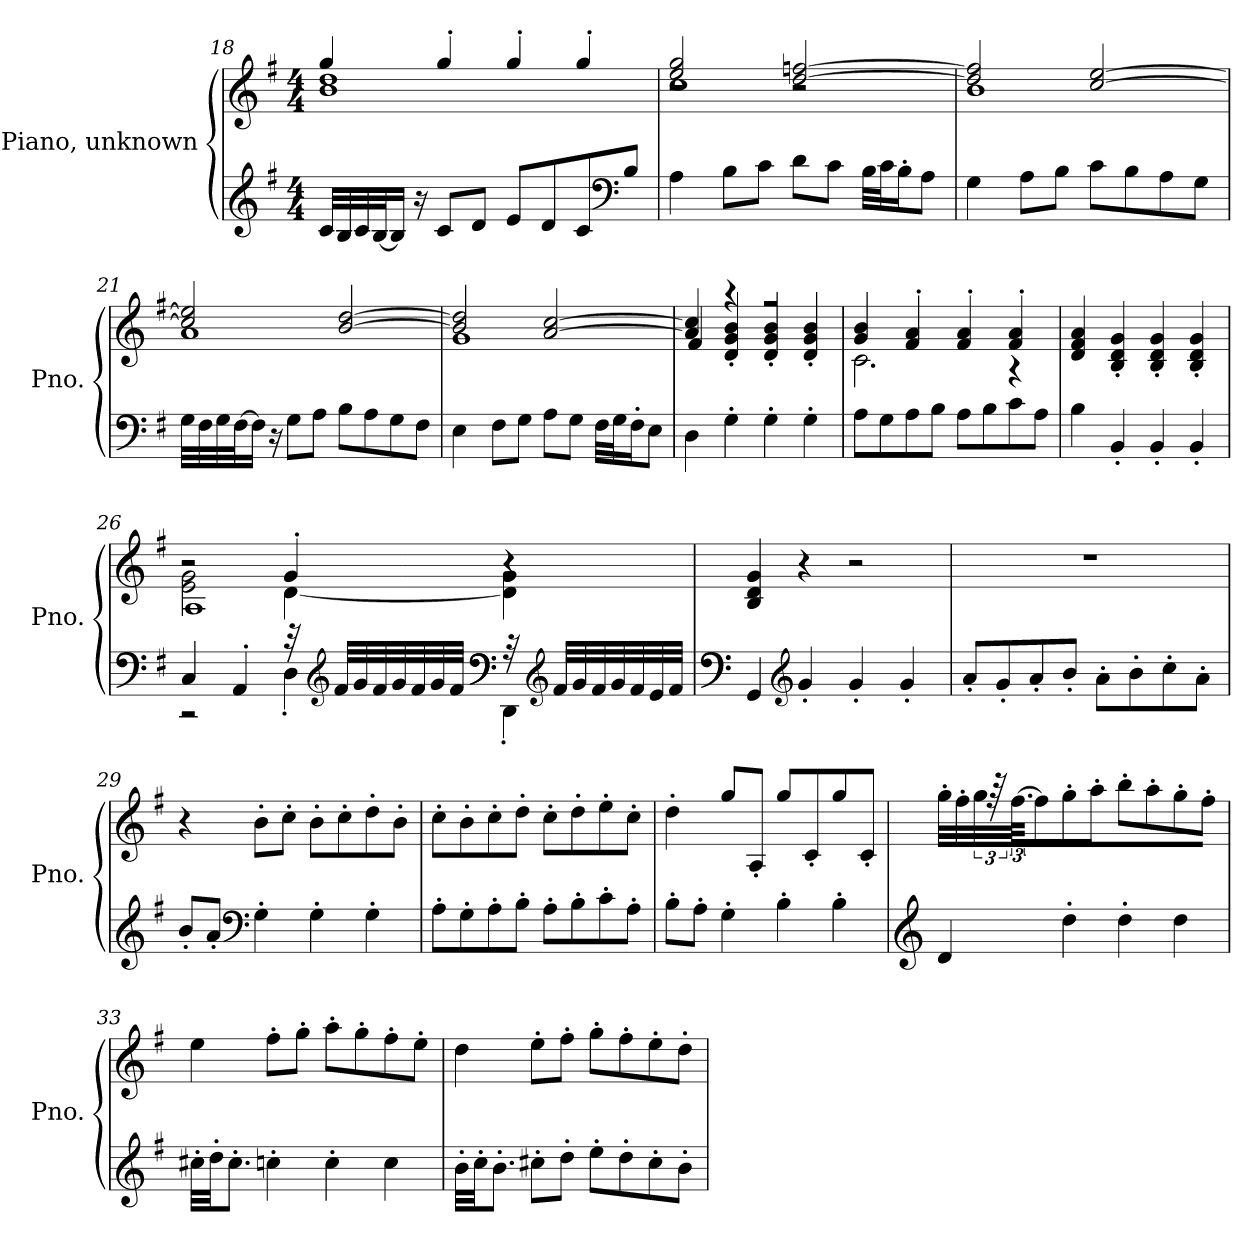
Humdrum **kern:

**kern	**kern
*part1	*part1
*staff2	*staff1
*I"Piano, unknown	*
*I'Pno.	*
*clefG2	*clefG2
*k[f#]	*k[f#]
*M4/4	*M4/4
=18	=18
*	*^
32c/LLL	4gg/	1b 1dd
32B/	.	.
32c/	.	.
[32B/J	.	.
16B/JJ]	.	.
16r	.	.
8c/L	4gg'/	.
8d/J	.	.
8e/L	4gg'/	.
8d/	.	.
8c/	4gg'/	.
*clefF4	*	*
8B/J	.	.
!!LO:LB:g=z
=19	=19	=19
*	*	*^
4A\	2r	1cc	2ee/ 2gg/
8B\L	.	.	.
8c\J	.	.	.
8d\L	[2dd/ [2ffn/	.	2r
8c\J	.	.	.
32B\LLL	.	.	.
32c\J	.	.	.
16B'\J	.	.	.
8A\J	.	.	.
*	*	*v	*v
=20	=20	=20
4G\	2dd/] 2ff/]	1b
8A\L	.	.
8B\J	.	.
8c\L	[2cc/ [2ee/	.
8B\	.	.
8A\	.	.
8G\J	.	.
=21	=21	=21
32G\LLL	2cc/] 2ee/]	1a
32F#\	.	.
32G\	.	.
[32F#\J	.	.
16F#\JJ]	.	.
16r	.	.
8G\L	.	.
8A\J	.	.
8B\L	[2b/ [2dd/	.
8A\	.	.
8G\	.	.
8F#\J	.	.
=22	=22	=22
4E\	2b/] 2dd/]	1g
8F#\L	.	.
8G\J	.	.
8A\L	[2a/ [2cc/	.
8G\J	.	.
32F#\LLL	.	.
32G\J	.	.
16F#'\J	.	.
8E\J	.	.
=23	=23	=23
4D\	4a/] 4cc/]	4f#/
4G'\	4r	4d/' 4g/' 4b/'
4G'\	2r	4d/' 4g/' 4b/'
4G'\	.	4d/' 4g/' 4b/'
!!LO:PB:g=z	!!
=24	=24	=24
8A\L	4g/ 4b/	2.c\
8G\	.	.
8A\	4f#/' 4a/'	.
8B\J	.	.
8A\L	4f#/' 4a/'	.
8B\	.	.
8c\	4f#/' 4a/'	4r
8A\J	.	.
*	*v	*v
=25	=25
4B\	4d/ 4f#/ 4a/
4BB'/	4B/' 4d/' 4g/'
4BB'/	4B/' 4d/' 4g/'
4BB'/	4B/' 4d/' 4g/'
=26	=26
*^	*^
*	*	*	*^
4C/	2r	2r	2e\ 2g\	1A
4AA'/	.	.	.	.
32r	4D'\	4g'/	[4d\	.
*clefG2	*	*	*	*
32f#/LLL	.	.	.	.
32g/	.	.	.	.
32f#/	.	.	.	.
32g/	.	.	.	.
32f#/	.	.	.	.
32g/	.	.	.	.
32f#/JJJ	.	.	.	.
*clefF4	*	*	*	*
32r	4DD'\	4r	4d\] 4g\	.
*clefG2	*	*	*	*
32f#/LLL	.	.	.	.
32g/	.	.	.	.
32f#/	.	.	.	.
32g/	.	.	.	.
32f#/	.	.	.	.
32e/	.	.	.	.
32f#/JJJ	.	.	.	.
*v	*v	*	*	*
*	*v	*v	*v
=27	=27
*clefF4	*
4GG/	4B/ 4d/ 4g/
*clefG2	*
4g'/	4r
4g'/	2r
4g'/	.
!!LO:LB:g=z
=28	=28
8a'/L	1r
8g'/	.
8a'/	.
8b'/J	.
8a'\L	.
8b'\	.
8cc'\	.
8a'\J	.
=29	=29
8b'/L	4r
8a'/J	.
*clefF4	*
4G'\	8b'\L
.	8cc'\J
4G'\	8b'\L
.	8cc'\
4G'\	8dd'\
.	8b'\J
=30	=30
8A'\L	8cc'\L
8G'\	8b'\
8A'\	8cc'\
8B'\J	8dd'\J
8A'\L	8cc'\L
8B'\	8dd'\
8c'\	8ee'\
8A'\J	8cc'\J
=31	=31
8B'\L	4dd'\
8A'\J	.
4G'\	8gg/L
.	8A'/J
4B'\	8gg/L
.	8c'/
4B'\	8gg/
.	8c'/J
!!LO:LB:g=z
=32	=32
*clefG2	*
4d/	32gg'\LLL
.	32ff#'\
.	48gg\JJJ
.	96r
.	[48.ff#\KKL
.	8ff#\]
4dd'\	8gg'\
.	8aa'\J
4dd'\	8bb'\L
.	8aa'\
4dd\	8gg'\
.	8ff#'\J
=33	=33
32cc#X'\LLL	4ee\
32dd'\JJ	.
8.cc#'\J	.
4ccn'\	8ff#'\L
.	8gg'\J
4cc'\	8aa'\L
.	8gg'\
4cc\	8ff#'\
.	8ee'\J
=34	=34
32b'\LLL	4dd\
32cc'\JJ	.
8.b'\J	.
8cc#X'\L	8ee'\L
8dd'\J	8ff#'\J
8ee'\L	8gg'\L
8dd'\	8ff#'\
8cc#'\	8ee'\
8b'\J	8dd'\J
=	=
*-	*-
